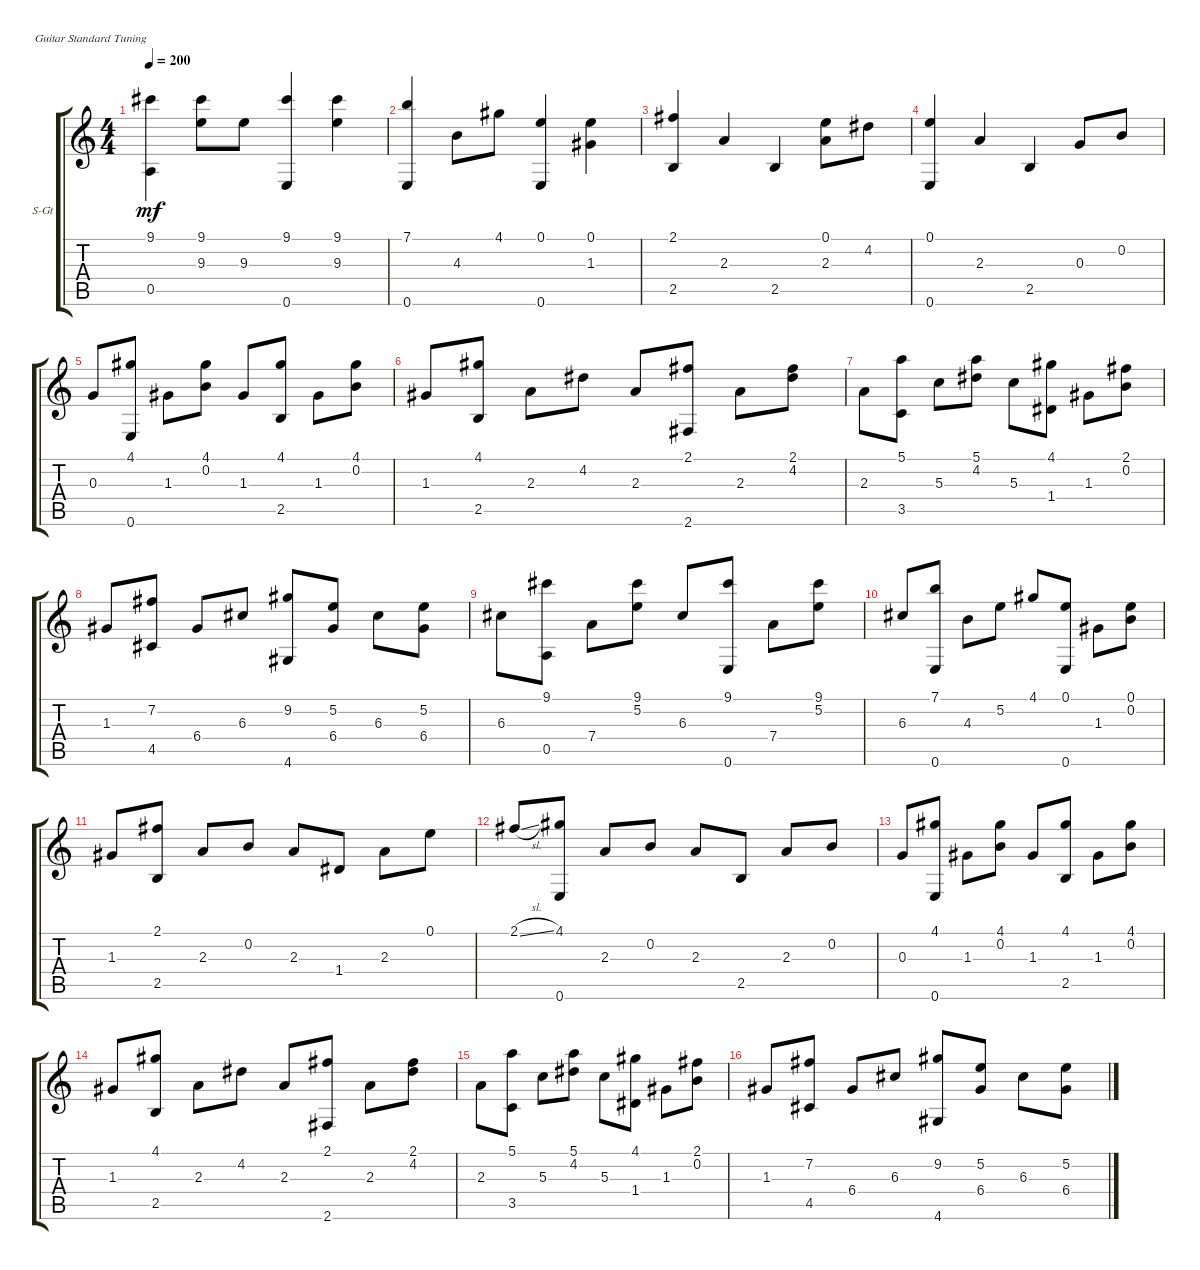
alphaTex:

\defaultSystemsLayout 4
\bracketExtendMode groupsimilarinstruments
\firstSystemTrackNameOrientation horizontal
\otherSystemsTrackNameOrientation horizontal
\track ("Steel Guitar" "S-Gt") {instrument acousticguitarsteel}
\staff {score tabs}
\tuning (E4 B3 G3 D3 A2 E2)
\ts (4 4)
\tempo 200
\clef g2
\ks c
(9.1 0.5).4{dy mf} (9.1 9.3).8 9.3.8 (9.1 0.6).4 (9.1 9.3).4 |
(7.1 0.6).4 4.3.8 4.1.8 (0.1 0.6).4 (0.1 1.3).4 |
(2.1 2.5).4 2.3.4 2.5.4 (0.1 2.3).8 4.2.8 |
(0.1 0.6).4 2.3.4 2.5.4 0.3.8 0.2.8 |
0.3.8 (4.1 0.6).8 1.3.8 (4.1 0.2).8 1.3.8 (4.1 2.5).8 1.3.8 (4.1 0.2).8 |
1.3.8 (4.1 2.5).8 2.3.8 4.2.8 2.3.8 (2.1 2.6).8 2.3.8 (4.2 2.1).8 |
2.3.8 (3.5 5.1).8 5.3.8 (5.1 4.2).8 5.3.8 (1.4 4.1).8 1.3.8 (2.1 0.2).8 |
1.3.8 (4.5 7.2).8 6.4.8 6.3.8 (4.6 9.2).8 (6.4 5.2).8 6.3.8 (6.4 5.2).8 |
6.3.8 (9.1 0.5).8 7.4.8 (5.2 9.1).8 6.3.8 (0.6 9.1).8 7.4.8 (5.2 9.1).8 |
6.3.8 (7.1 0.6).8 4.3.8 5.2.8 4.1.8 (0.1 0.6).8 1.3.8 (0.1 0.2).8 |
1.3.8 (2.1 2.5).8 2.3.8 0.2.8 2.3.8 1.4.8 2.3.8 0.1.8 |
2.1{sl}.8 (4.1 0.6).8 2.3.8 0.2.8 2.3.8 2.5.8 2.3.8 0.2.8 |
0.3.8 (4.1 0.6).8 1.3.8 (4.1 0.2).8 1.3.8 (4.1 2.5).8 1.3.8 (4.1 0.2).8 |
1.3.8 (4.1 2.5).8 2.3.8 4.2.8 2.3.8 (2.1 2.6).8 2.3.8 (4.2 2.1).8 |
2.3.8 (3.5 5.1).8 5.3.8 (5.1 4.2).8 5.3.8 (1.4 4.1).8 1.3.8 (2.1 0.2).8 |
1.3.8 (4.5 7.2).8 6.4.8 6.3.8 (4.6 9.2).8 (6.4 5.2).8 6.3.8 (6.4 5.2).8
